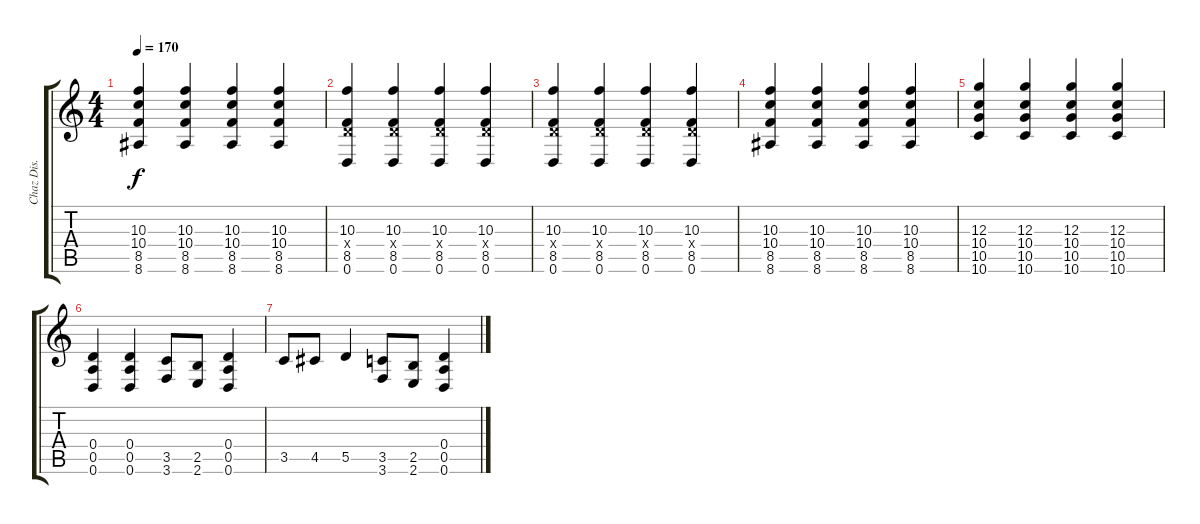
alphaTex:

\track ("Chaz Dis." "Chaz Dis.") {instrument distortionguitar}
\staff {score tabs}
\tuning (E4 B3 G3 D3 A2 D2) {hide}
\ts (4 4)
\tempo 170
\clef g2
\ks c
(10.3 10.4 8.5 8.6).4{dy f} (10.3 10.4 8.5 8.6).4 (10.3 10.4 8.5 8.6).4 (10.3 10.4 8.5 8.6).4 |
(10.3 0.4{x} 8.5 0.6).4 (10.3 0.4{x} 8.5 0.6).4 (10.3 0.4{x} 8.5 0.6).4 (10.3 0.4{x} 8.5 0.6).4 |
(10.3 0.4{x} 8.5 0.6).4 (10.3 0.4{x} 8.5 0.6).4 (10.3 0.4{x} 8.5 0.6).4 (10.3 0.4{x} 8.5 0.6).4 |
(10.3 10.4 8.5 8.6).4 (10.3 10.4 8.5 8.6).4 (10.3 10.4 8.5 8.6).4 (10.3 10.4 8.5 8.6).4 |
(12.3 10.4 10.5 10.6).4 (12.3 10.4 10.5 10.6).4 (12.3 10.4 10.5 10.6).4 (12.3 10.4 10.5 10.6).4 |
(0.4 0.5 0.6).4 (0.4 0.5 0.6).4 (3.5 3.6).8 (2.5 2.6).8 (0.4 0.5 0.6).4 |
3.5.8 4.5.8 5.5.4 (3.5 3.6).8 (2.5 2.6).8 (0.4 0.5 0.6).4
